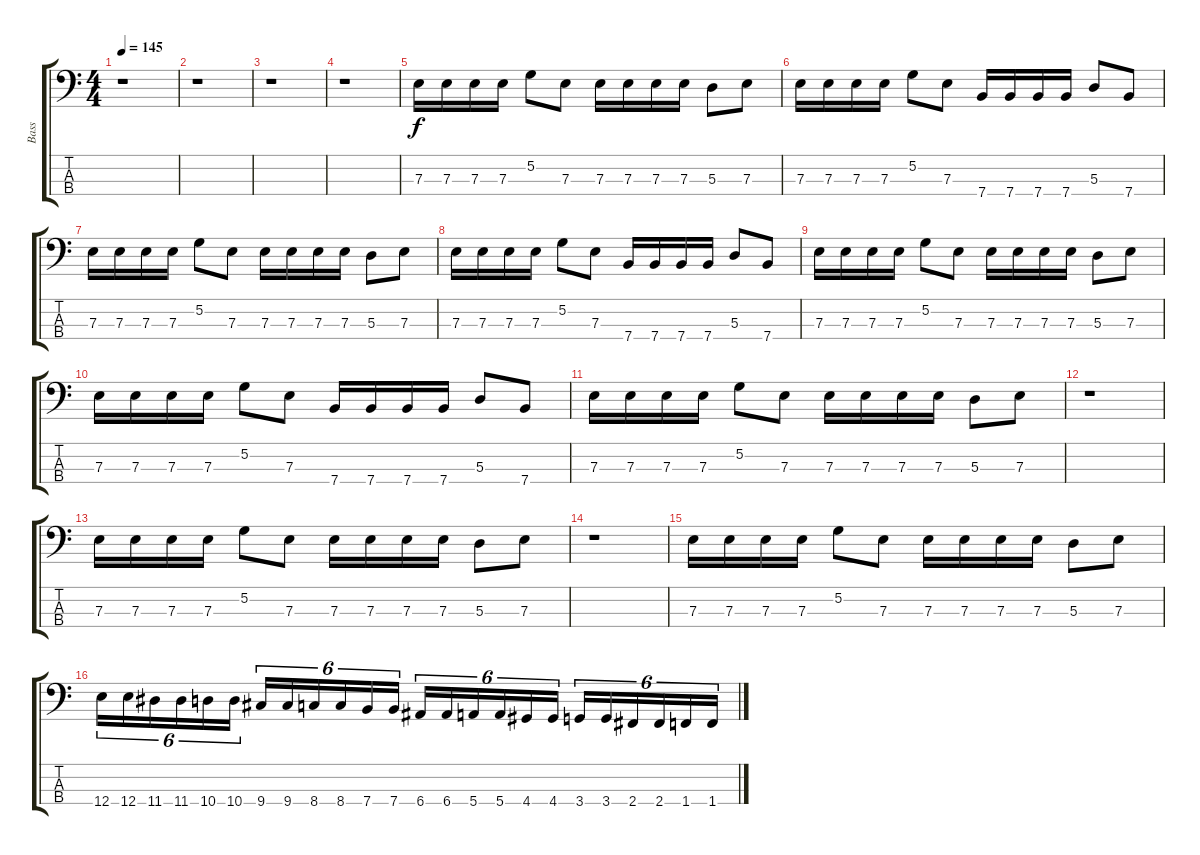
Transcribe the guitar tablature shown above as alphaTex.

\track ("Bass" "Bass") {instrument electricbassfinger}
\staff {score tabs}
\tuning (G2 D2 A1 E1) {hide}
\ts (4 4)
\tempo 145
\clef f4
\ks c
r.1{dy f} |
r.1 |
r.1 |
r.1 |
7.3.16 7.3.16 7.3.16 7.3.16 5.2.8 7.3.8 7.3.16 7.3.16 7.3.16 7.3.16 5.3.8 7.3.8 |
7.3.16 7.3.16 7.3.16 7.3.16 5.2.8 7.3.8 7.4.16 7.4.16 7.4.16 7.4.16 5.3.8 7.4.8 |
7.3.16 7.3.16 7.3.16 7.3.16 5.2.8 7.3.8 7.3.16 7.3.16 7.3.16 7.3.16 5.3.8 7.3.8 |
7.3.16 7.3.16 7.3.16 7.3.16 5.2.8 7.3.8 7.4.16 7.4.16 7.4.16 7.4.16 5.3.8 7.4.8 |
7.3.16 7.3.16 7.3.16 7.3.16 5.2.8 7.3.8 7.3.16 7.3.16 7.3.16 7.3.16 5.3.8 7.3.8 |
7.3.16 7.3.16 7.3.16 7.3.16 5.2.8 7.3.8 7.4.16 7.4.16 7.4.16 7.4.16 5.3.8 7.4.8 |
7.3.16 7.3.16 7.3.16 7.3.16 5.2.8 7.3.8 7.3.16 7.3.16 7.3.16 7.3.16 5.3.8 7.3.8 |
r.1 |
7.3.16 7.3.16 7.3.16 7.3.16 5.2.8 7.3.8 7.3.16 7.3.16 7.3.16 7.3.16 5.3.8 7.3.8 |
r.1 |
7.3.16 7.3.16 7.3.16 7.3.16 5.2.8 7.3.8 7.3.16 7.3.16 7.3.16 7.3.16 5.3.8 7.3.8 |
12.4.16{tu (6 4)} 12.4.16{tu (6 4)} 11.4.16{tu (6 4)} 11.4.16{tu (6 4)} 10.4.16{tu (6 4)} 10.4.16{tu (6 4)} 9.4.16{tu (6 4)} 9.4.16{tu (6 4)} 8.4.16{tu (6 4)} 8.4.16{tu (6 4)} 7.4.16{tu (6 4)} 7.4.16{tu (6 4)} 6.4.16{tu (6 4)} 6.4.16{tu (6 4)} 5.4.16{tu (6 4)} 5.4.16{tu (6 4)} 4.4.16{tu (6 4)} 4.4.16{tu (6 4)} 3.4.16{tu (6 4)} 3.4.16{tu (6 4)} 2.4.16{tu (6 4)} 2.4.16{tu (6 4)} 1.4.16{tu (6 4)} 1.4.16{tu (6 4)}
